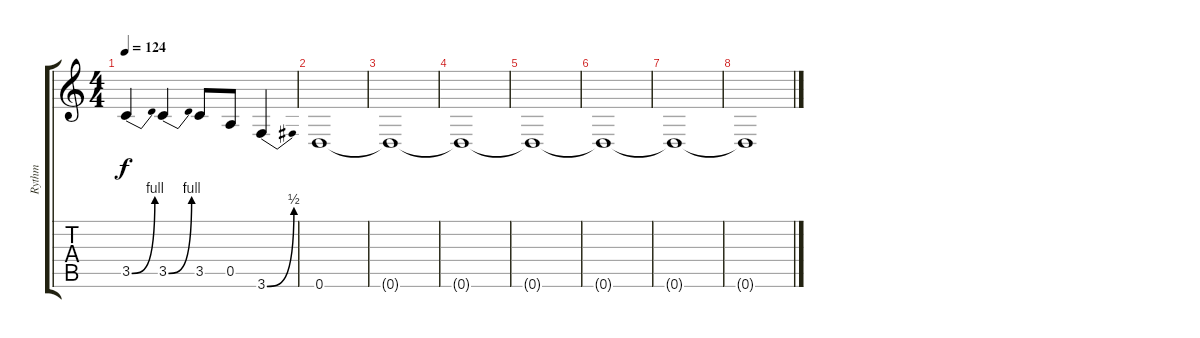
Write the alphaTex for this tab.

\track ("Rythm" "Rythm") {instrument distortionguitar}
\staff {score tabs}
\tuning (E4 B3 G3 D3 A2 D2) {hide}
\ts (4 4)
\tempo 124
\clef g2
\ks c
3.5{be (bend 0 0 60 4)}.4{dy f} 3.5{be (bend 0 0 60 4)}.4 3.5.8 0.5.8 3.6{be (bend 0 0 60 2)}.4 |
0.6.1 |
0.6{t}.1 |
0.6{t}.1 |
0.6{t}.1 |
0.6{t}.1 |
0.6{t}.1 |
0.6{t}.1
